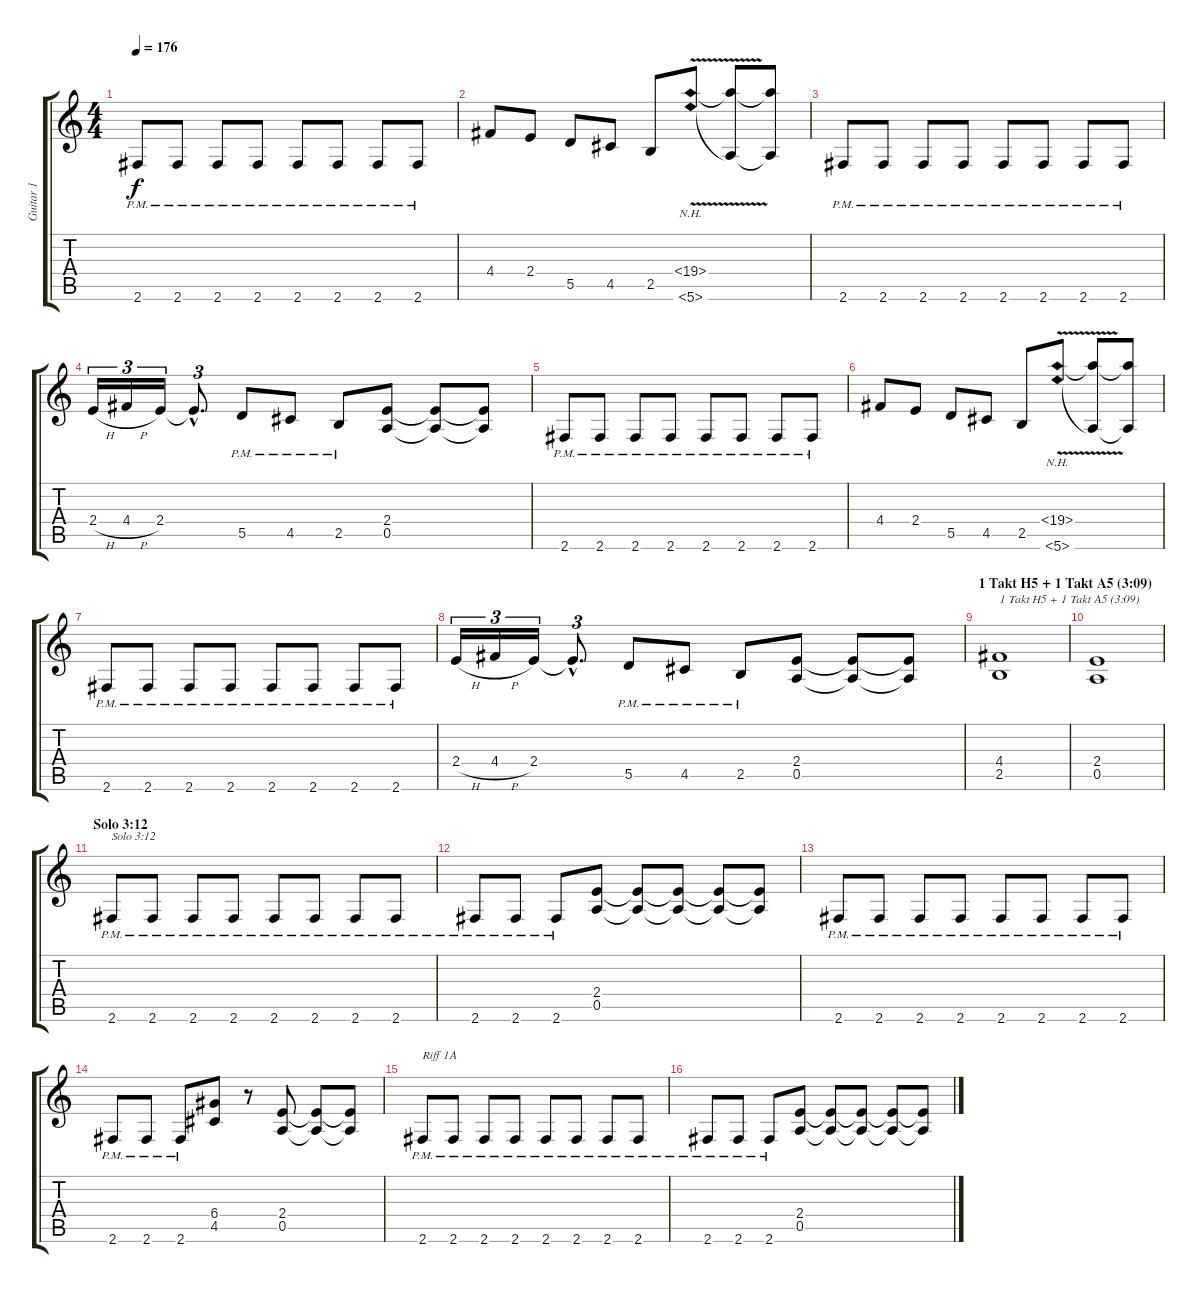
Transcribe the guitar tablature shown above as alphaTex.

\track ("Guitar 1" "Guitar 1") {instrument overdrivenguitar}
\staff {score tabs}
\tuning (E4 B3 G3 D3 A2 E2) {hide}
\ts (4 4)
\tempo 176
\clef g2
\ks c
2.6{pm}.8{dy f} 2.6{pm}.8 2.6{pm}.8 2.6{pm}.8 2.6{pm}.8 2.6{pm}.8 2.6{pm}.8 2.6{pm}.8 |
4.4.8 2.4.8 5.5.8 4.5.8 2.5.8 (19.4{nh v} 5.6{nh v}).8 (19.4{t} 5.6{t}).8 (19.4{t} 5.6{t}).8 |
2.6{pm}.8 2.6{pm}.8 2.6{pm}.8 2.6{pm}.8 2.6{pm}.8 2.6{pm}.8 2.6{pm}.8 2.6{pm}.8 |
2.4{h}.16{tu (3 2)} 4.4{h}.16{tu (3 2)} 2.4.16{tu (3 2)} 2.4{hac t}.8{d tu (3 2)} 5.5{pm}.8 4.5{pm}.8 2.5{pm}.8 (2.4 0.5).8 (2.4{t} 0.5{t}).8 (2.4{t} 0.5{t}).8 |
2.6{pm}.8 2.6{pm}.8 2.6{pm}.8 2.6{pm}.8 2.6{pm}.8 2.6{pm}.8 2.6{pm}.8 2.6{pm}.8 |
4.4.8 2.4.8 5.5.8 4.5.8 2.5.8 (19.4{nh v} 5.6{nh v}).8 (19.4{t} 5.6{t}).8 (19.4{t} 5.6{t}).8 |
2.6{pm}.8 2.6{pm}.8 2.6{pm}.8 2.6{pm}.8 2.6{pm}.8 2.6{pm}.8 2.6{pm}.8 2.6{pm}.8 |
2.4{h}.16{tu (3 2)} 4.4{h}.16{tu (3 2)} 2.4.16{tu (3 2)} 2.4{hac t}.8{d tu (3 2)} 5.5{pm}.8 4.5{pm}.8 2.5{pm}.8 (2.4 0.5).8 (2.4{t} 0.5{t}).8 (2.4{t} 0.5{t}).8 |
\section ("" "1 Takt H5 + 1 Takt A5 (3:09)")
(4.4 2.5).1{txt "1 Takt H5 + 1 Takt A5 (3:09)"} |
(2.4 0.5).1 |
\section ("" "Solo 3:12")
2.6{pm}.8{txt "Solo 3:12"} 2.6{pm}.8 2.6{pm}.8 2.6{pm}.8 2.6{pm}.8 2.6{pm}.8 2.6{pm}.8 2.6{pm}.8 |
2.6{pm}.8 2.6{pm}.8 2.6{pm}.8 (2.4 0.5).8 (2.4{t} 0.5{t}).8 (2.4{t} 0.5{t}).8 (2.4{t} 0.5{t}).8 (2.4{t} 0.5{t}).8 |
2.6{pm}.8 2.6{pm}.8 2.6{pm}.8 2.6{pm}.8 2.6{pm}.8 2.6{pm}.8 2.6{pm}.8 2.6{pm}.8 |
2.6{pm}.8 2.6{pm}.8 2.6{pm}.8 (6.4 4.5).8 r.8 (2.4 0.5).8 (2.4{t} 0.5{t}).8 (2.4{t} 0.5{t}).8 |
2.6{pm}.8{txt "Riff 1A"} 2.6{pm}.8 2.6{pm}.8 2.6{pm}.8 2.6{pm}.8 2.6{pm}.8 2.6{pm}.8 2.6{pm}.8 |
2.6{pm}.8 2.6{pm}.8 2.6{pm}.8 (2.4 0.5).8 (2.4{t} 0.5{t}).8 (2.4{t} 0.5{t}).8 (2.4{t} 0.5{t}).8 (2.4{t} 0.5{t}).8
